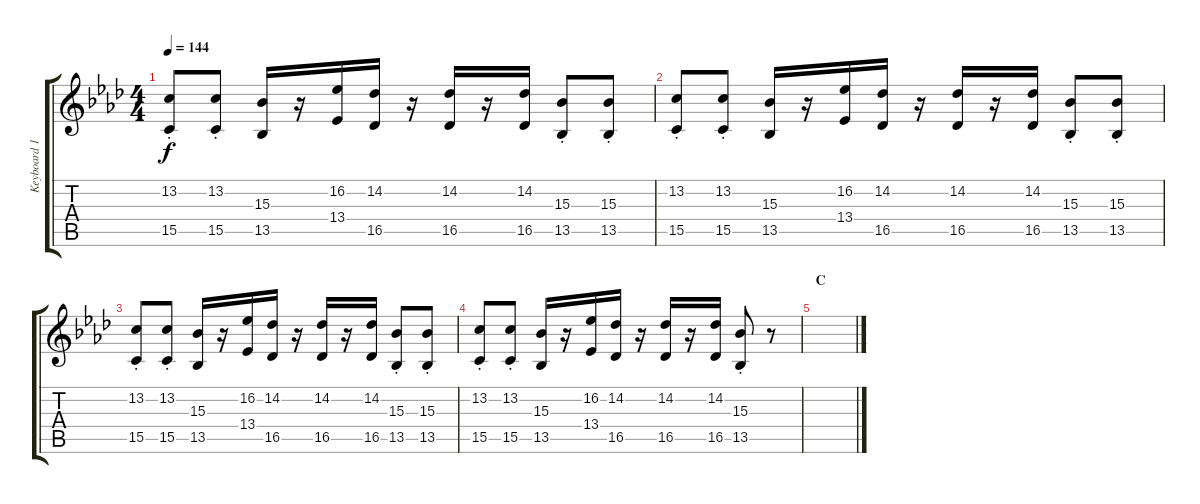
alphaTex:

\track ("Keyboard 1" "Keyboard 1") {instrument acousticgrandpiano}
\staff {score tabs}
\tuning (E4 B3 G3 D3 A2 E2) {hide}
\ts (4 4)
\tempo 144
\clef g2
\ks ab
(13.2{st} 15.5{st}).8{dy f} (13.2{st} 15.5{st}).8 (15.3 13.5).16 r.16 (16.2 13.4).16 (14.2 16.5).16 r.16 (14.2 16.5).16 r.16 (14.2 16.5).16 (15.3{st} 13.5{st}).8 (15.3{st} 13.5{st}).8 |
(13.2{st} 15.5{st}).8 (13.2{st} 15.5{st}).8 (15.3 13.5).16 r.16 (16.2 13.4).16 (14.2 16.5).16 r.16 (14.2 16.5).16 r.16 (14.2 16.5).16 (15.3{st} 13.5{st}).8 (15.3{st} 13.5{st}).8 |
(13.2{st} 15.5{st}).8 (13.2{st} 15.5{st}).8 (15.3 13.5).16 r.16 (16.2 13.4).16 (14.2 16.5).16 r.16 (14.2 16.5).16 r.16 (14.2 16.5).16 (15.3{st} 13.5{st}).8 (15.3{st} 13.5{st}).8 |
(13.2{st} 15.5{st}).8 (13.2{st} 15.5{st}).8 (15.3 13.5).16 r.16 (16.2 13.4).16 (14.2 16.5).16 r.16 (14.2 16.5).16 r.16 (14.2 16.5).16 (15.3{st} 13.5{st}).8 r.8 |
\section ("" "C")
